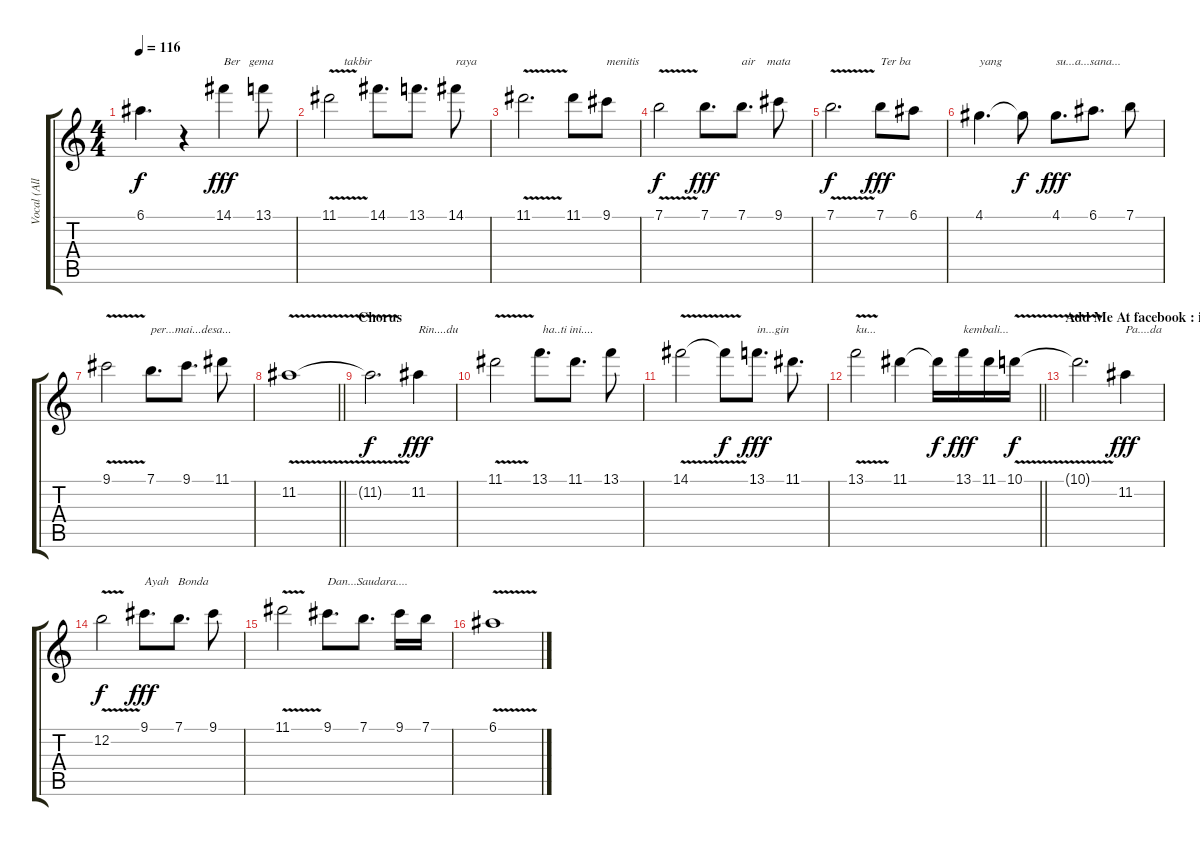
\track ("Vocal (Allahyarham Sudirman)" "Vocal (All") {instrument distortionguitar}
\staff {score tabs}
\tuning (E4 B3 G3 D3 A2 E2) {hide}
\ts (4 4)
\tempo 116
\clef g2
\ks c
6.1{t}.4{d dy f} r.4 14.1.4{txt "Ber   gema " dy fff} 13.1.8 |
11.1{v}.2{txt "     takbir "} 14.1.8{d} 13.1.8{d} 14.1.8{txt "raya "} |
11.1{v}.2{d} 11.1.8 9.1.8{txt "menitis "} |
7.1{v}.2{dy f} 7.1.8{d dy fff} 7.1.8{d txt "air    mata"} 9.1.8 |
7.1{v}.2{d dy f} 7.1.8{txt "Ter ba" dy fff} 6.1.8 |
4.1.4{d txt "yang "} 4.1{t}.8{dy f} 4.1.8{d txt "su...a...sana... " dy fff} 6.1.8{d} 7.1.8 |
9.1{v}.2 7.1.8{d txt "per...mai...desa..."} 9.1.8{d} 11.1.8 |
\barLineRight lightlight
11.2{v}.1 |
\section ("" "Chorus")
11.2{t}.2{d dy f} 11.2.4{txt "Rin....du" dy fff} |
11.1{v}.2 13.1.8{d txt " ha..ti ini.... "} 11.1.8{d} 13.1.8 |
14.1{v}.2 14.1{t}.8{dy f} 13.1.8{d txt "in...gin" dy fff} 11.1.8{d} |
\barLineRight lightlight
13.1{v}.2{txt "ku..."} 11.1.4 11.1{t}.16{dy f} 13.1.16{txt "kembali..." dy fff} 11.1.16 10.1{v}.16{dy f} |
\section ("" "Add Me At facebook : iz ziee")
10.1{t}.2{d} 11.2.4{txt "Pa....da " dy fff} |
12.2{v}.2{dy f} 9.1.8{d txt "Ayah   Bonda " dy fff} 7.1.8{d} 9.1.8 |
11.1{v}.2 9.1.8{d txt "Dan...Saudara...."} 7.1.8{d} 9.1.16 7.1.16 |
6.1{v}.1
